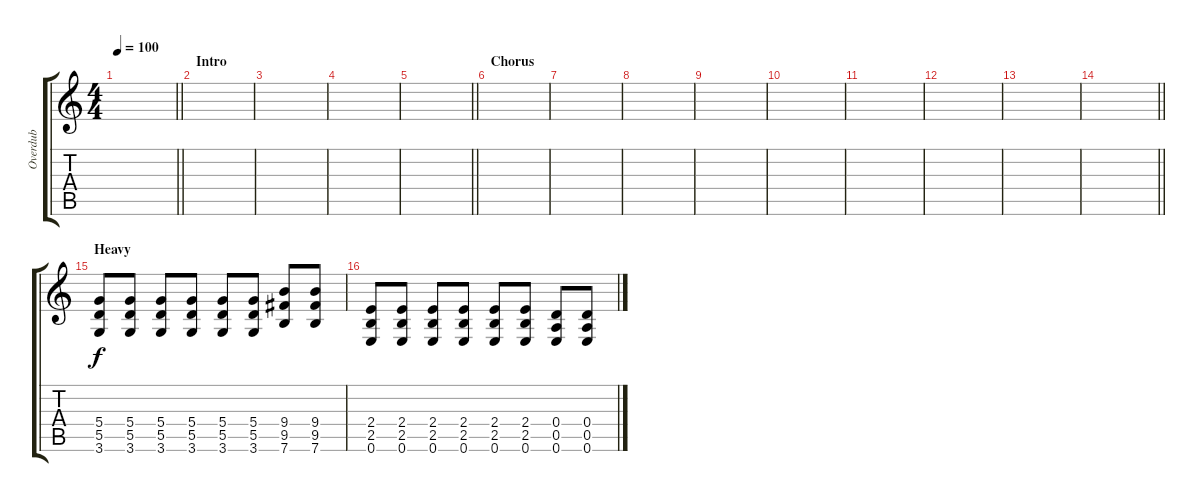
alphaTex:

\track ("Overdub" "Overdub") {instrument distortionguitar}
\staff {score tabs}
\tuning (E4 B3 G3 D3 A2 E2) {hide}
\ts (4 4)
\tempo 100
\clef g2
\barLineRight lightlight
\ks c
|
\section ("" "Intro")
|
|
|
\barLineRight lightlight
|
\section ("" "Chorus")
|
|
|
|
|
|
|
|
\barLineRight lightlight
|
\section ("" "Heavy")
(5.4 5.5 3.6).8 (5.4 5.5 3.6).8 (5.4 5.5 3.6).8 (5.4 5.5 3.6).8 (5.4 5.5 3.6).8 (5.4 5.5 3.6).8 (9.4 9.5 7.6).8 (9.4 9.5 7.6).8 |
(2.4 2.5 0.6).8 (2.4 2.5 0.6).8 (2.4 2.5 0.6).8 (2.4 2.5 0.6).8 (2.4 2.5 0.6).8 (2.4 2.5 0.6).8 (0.4 0.5 0.6).8 (0.4 0.5 0.6).8
